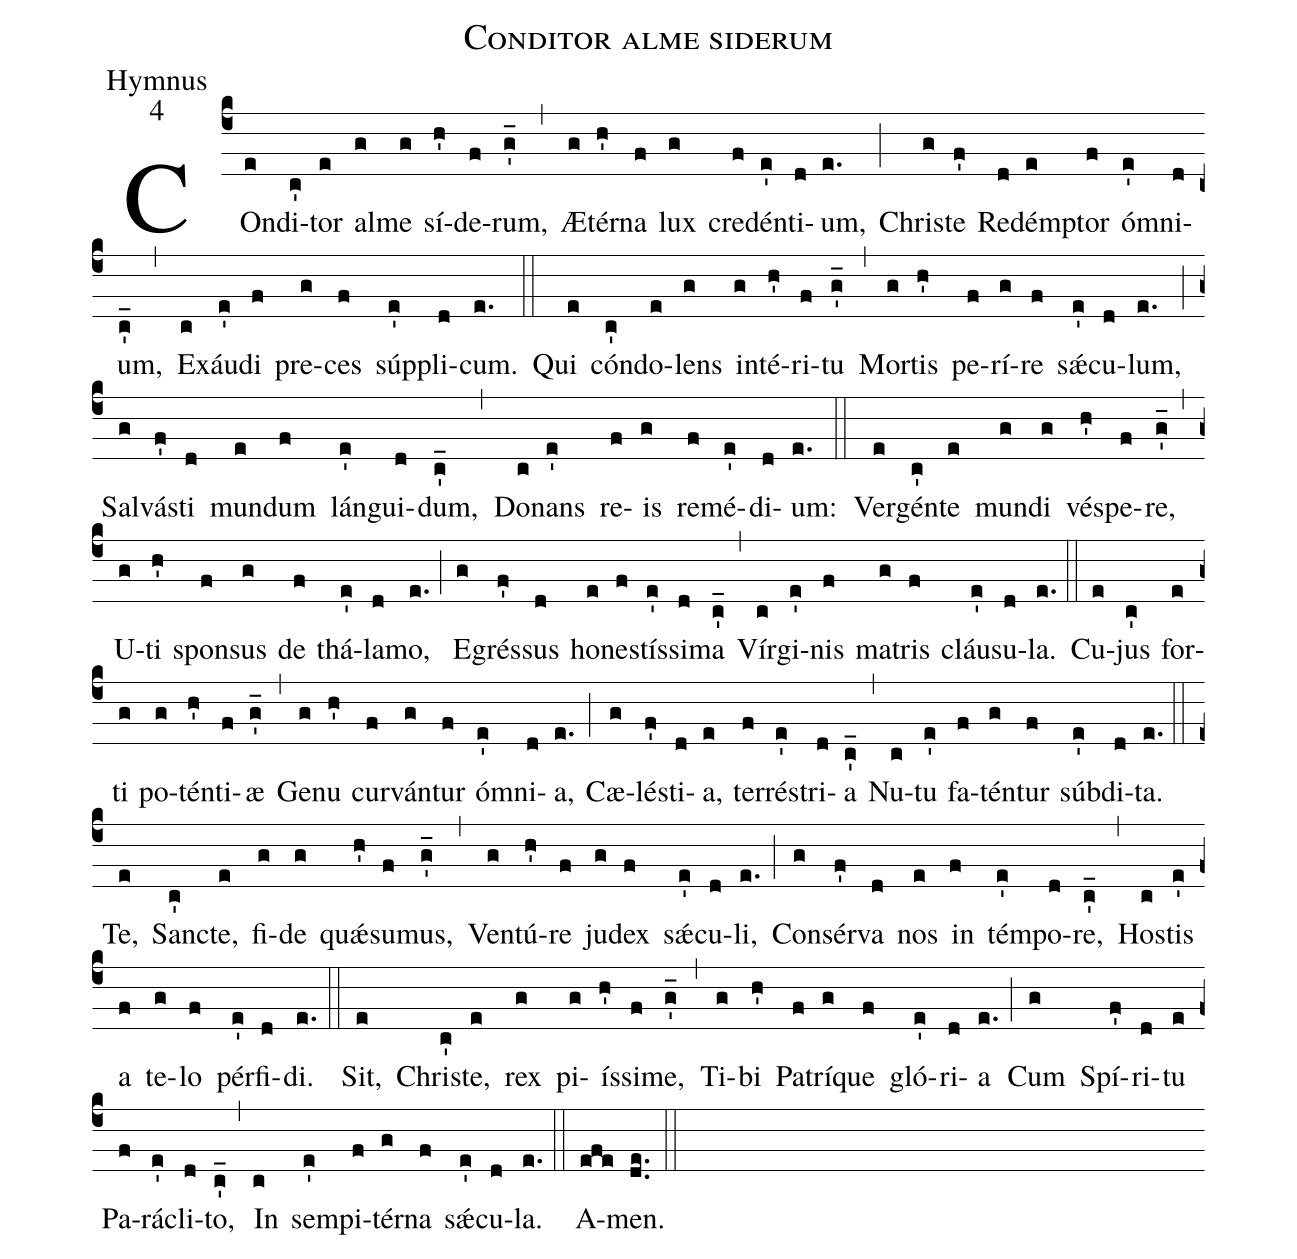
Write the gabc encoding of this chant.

name: Conditor alme siderum;
office-part: Hymnus;
mode: 4;
%%
(c4)
COn(e)di(c')tor(e) al(g)me(g) sí(h')de(f)rum,(g_') (,)
Æ(g)tér(h')na(f) lux(g) cre(f)dén(e')ti(d)um,(e.) (;)
Chris(g)te(f') Re(d)dém(e)ptor(f) óm(e')ni(d)um,(c_') (,)
Ex(c)áu(e')di(f) pre(g)ces(f) súp(e')pli(d)cum.(e.) (::)

Qui(e) cón(c')do(e)lens(g) in(g)té(h')ri(f)tu(g_') (,)
Mor(g)tis(h') pe(f)rí(g)re(f) sǽ(e')cu(d)lum,(e.) (;)
Sal(g)vás(f')ti(d) mun(e)dum(f) lán(e')gui(d)dum,(c_') (,)
Do(c)nans(e') re(f)is(g) re(f)mé(e')di(d)um:(e.) (::)

Ver(e)gén(c')te(e) mun(g)di(g) vés(h')pe(f)re,(g_') (,)
U(g)ti(h') spon(f)sus(g) de(f) thá(e')la(d)mo,(e.) (;)
E(g)grés(f')sus(d) ho(e)nes(f)tís(e')si(d)ma(c_') (,)
Vír(c)gi(e')nis(f) mat(g)ris(f) cláu(e')su(d)la.(e.) (::)

Cu(e)jus(c') for(e)ti(g) po(g)tén(h')ti(f)æ(g_') (,)
Ge(g)nu(h') cur(f)ván(g)tur(f) óm(e')ni(d)a,(e.) (;)
Cæ(g)lés(f')ti(d)a,(e) ter(f)rés(e')tri(d)a(c_') (,)
Nu(c)tu(e') fa(f)tén(g)tur(f) súb(e')di(d)ta.(e.) (::)

Te,(e) Sanc(c')te,(e) fi(g)de(g) quǽ(h')su(f)mus,(g_') (,)
Ven(g)tú(h')re(f) ju(g)dex(f) sǽ(e')cu(d)li,(e.) (;)
Con(g)sér(f')va(d) nos(e) in(f) tém(e')po(d)re,(c_') (,)
Hos(c)tis(e') a(f) te(g)lo(f) pér(e')fi(d)di.(e.) (::)

Sit,(e) Chris(c')te,(e) rex(g) pi(g)ís(h')si(f)me,(g_') (,)
Ti(g)bi(h') Pa(f)trí(g)que(f) gló(e')ri(d)a(e.) (;)
Cum(g) Spí(f')ri(d)tu(e) Pa(f)rá(e')cli(d)to,(c_') (,)
In(c) sem(e')pi(f)tér(g)na(f) sǽ(e')cu(d)la.(e.) (::)
A(efe)men.(de..) (::)
